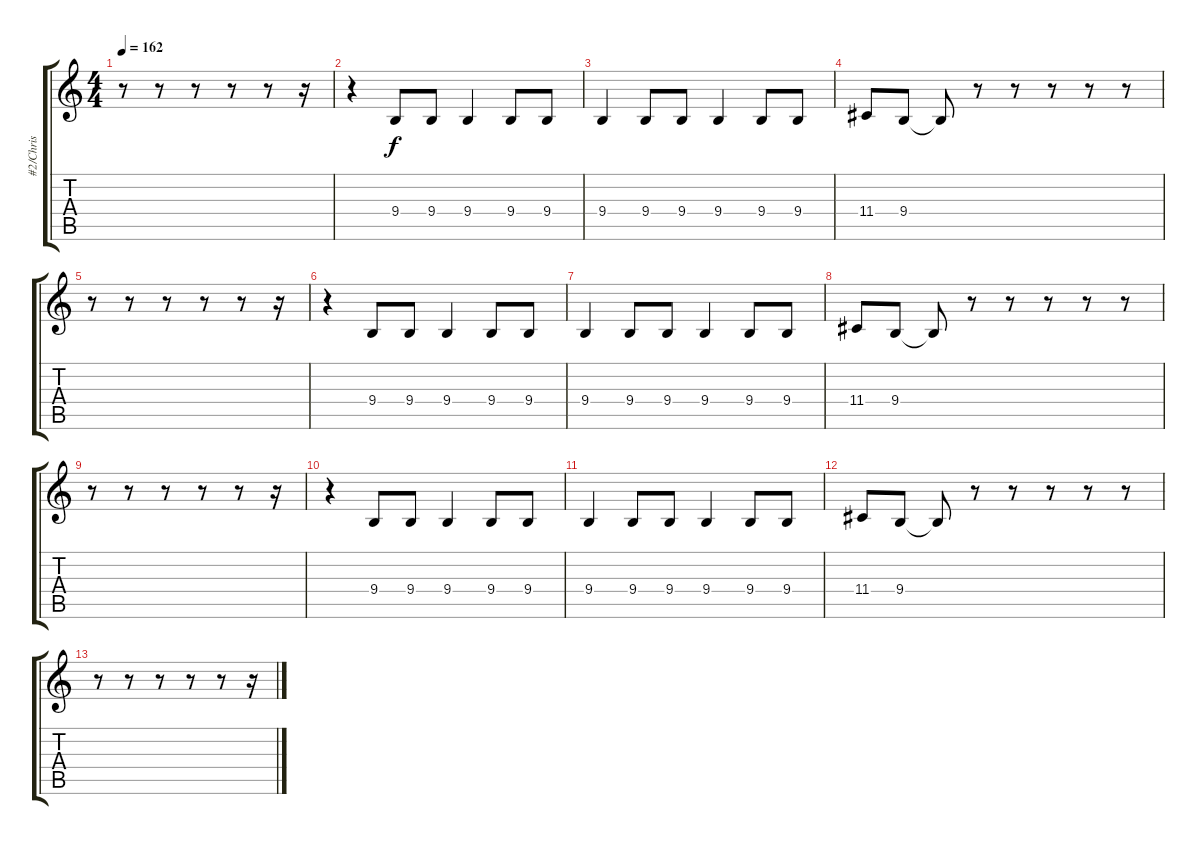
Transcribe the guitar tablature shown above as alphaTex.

\track ("#2/Chris" "#2/Chris") {instrument synthbrass1}
\staff {score tabs}
\tuning (E4 B3 G3 D3 A2 E2) {hide}
\ts (4 4)
\tempo 162
\clef g2
\ks c
r.8{dy f} r.8 r.8 r.8 r.8 r.16 |
r.4 9.4.8 9.4.8 9.4.4 9.4.8 9.4.8 |
9.4.4 9.4.8 9.4.8 9.4.4 9.4.8 9.4.8 |
11.4.8 9.4.8 9.4{t}.8 r.8 r.8 r.8 r.8 r.8 |
r.8 r.8 r.8 r.8 r.8 r.16 |
r.4 9.4.8 9.4.8 9.4.4 9.4.8 9.4.8 |
9.4.4 9.4.8 9.4.8 9.4.4 9.4.8 9.4.8 |
11.4.8 9.4.8 9.4{t}.8 r.8 r.8 r.8 r.8 r.8 |
r.8 r.8 r.8 r.8 r.8 r.16 |
r.4 9.4.8 9.4.8 9.4.4 9.4.8 9.4.8 |
9.4.4 9.4.8 9.4.8 9.4.4 9.4.8 9.4.8 |
11.4.8 9.4.8 9.4{t}.8 r.8 r.8 r.8 r.8 r.8 |
r.8 r.8 r.8 r.8 r.8 r.16
